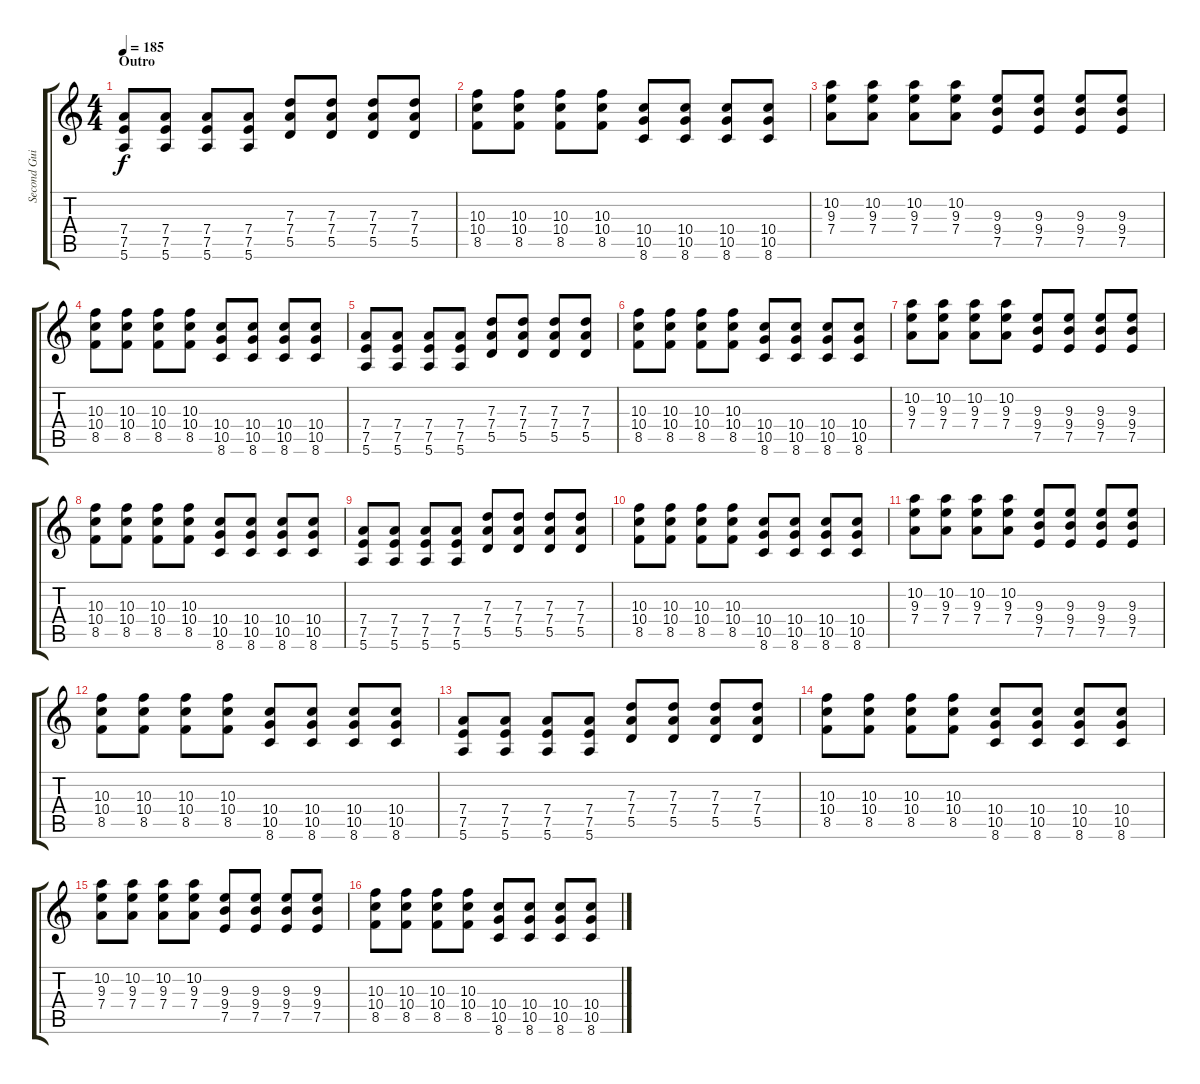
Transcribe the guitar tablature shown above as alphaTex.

\track ("Second Guitar" "Second Gui") {instrument distortionguitar}
\staff {score tabs}
\tuning (E4 B3 G3 D3 A2 E2) {hide}
\ts (4 4)
\section ("" "Outro")
\tempo 185
\clef g2
\ks c
(7.4 7.5 5.6).8{dy f} (7.4 7.5 5.6).8 (7.4 7.5 5.6).8 (7.4 7.5 5.6).8 (7.3 7.4 5.5).8 (7.3 7.4 5.5).8 (7.3 7.4 5.5).8 (7.3 7.4 5.5).8 |
(10.3 10.4 8.5).8 (10.3 10.4 8.5).8 (10.3 10.4 8.5).8 (10.3 10.4 8.5).8 (10.4 10.5 8.6).8 (10.4 10.5 8.6).8 (10.4 10.5 8.6).8 (10.4 10.5 8.6).8 |
(10.2 9.3 7.4).8 (10.2 9.3 7.4).8 (10.2 9.3 7.4).8 (10.2 9.3 7.4).8 (9.3 9.4 7.5).8 (9.3 9.4 7.5).8 (9.3 9.4 7.5).8 (9.3 9.4 7.5).8 |
(10.3 10.4 8.5).8 (10.3 10.4 8.5).8 (10.3 10.4 8.5).8 (10.3 10.4 8.5).8 (10.4 10.5 8.6).8 (10.4 10.5 8.6).8 (10.4 10.5 8.6).8 (10.4 10.5 8.6).8 |
(7.4 7.5 5.6).8 (7.4 7.5 5.6).8 (7.4 7.5 5.6).8 (7.4 7.5 5.6).8 (7.3 7.4 5.5).8 (7.3 7.4 5.5).8 (7.3 7.4 5.5).8 (7.3 7.4 5.5).8 |
(10.3 10.4 8.5).8 (10.3 10.4 8.5).8 (10.3 10.4 8.5).8 (10.3 10.4 8.5).8 (10.4 10.5 8.6).8 (10.4 10.5 8.6).8 (10.4 10.5 8.6).8 (10.4 10.5 8.6).8 |
(10.2 9.3 7.4).8 (10.2 9.3 7.4).8 (10.2 9.3 7.4).8 (10.2 9.3 7.4).8 (9.3 9.4 7.5).8 (9.3 9.4 7.5).8 (9.3 9.4 7.5).8 (9.3 9.4 7.5).8 |
(10.3 10.4 8.5).8 (10.3 10.4 8.5).8 (10.3 10.4 8.5).8 (10.3 10.4 8.5).8 (10.4 10.5 8.6).8 (10.4 10.5 8.6).8 (10.4 10.5 8.6).8 (10.4 10.5 8.6).8 |
(7.4 7.5 5.6).8 (7.4 7.5 5.6).8 (7.4 7.5 5.6).8 (7.4 7.5 5.6).8 (7.3 7.4 5.5).8 (7.3 7.4 5.5).8 (7.3 7.4 5.5).8 (7.3 7.4 5.5).8 |
(10.3 10.4 8.5).8 (10.3 10.4 8.5).8 (10.3 10.4 8.5).8 (10.3 10.4 8.5).8 (10.4 10.5 8.6).8 (10.4 10.5 8.6).8 (10.4 10.5 8.6).8 (10.4 10.5 8.6).8 |
(10.2 9.3 7.4).8 (10.2 9.3 7.4).8 (10.2 9.3 7.4).8 (10.2 9.3 7.4).8 (9.3 9.4 7.5).8 (9.3 9.4 7.5).8 (9.3 9.4 7.5).8 (9.3 9.4 7.5).8 |
(10.3 10.4 8.5).8 (10.3 10.4 8.5).8 (10.3 10.4 8.5).8 (10.3 10.4 8.5).8 (10.4 10.5 8.6).8 (10.4 10.5 8.6).8 (10.4 10.5 8.6).8 (10.4 10.5 8.6).8 |
(7.4 7.5 5.6).8 (7.4 7.5 5.6).8 (7.4 7.5 5.6).8 (7.4 7.5 5.6).8 (7.3 7.4 5.5).8 (7.3 7.4 5.5).8 (7.3 7.4 5.5).8 (7.3 7.4 5.5).8 |
(10.3 10.4 8.5).8 (10.3 10.4 8.5).8 (10.3 10.4 8.5).8 (10.3 10.4 8.5).8 (10.4 10.5 8.6).8 (10.4 10.5 8.6).8 (10.4 10.5 8.6).8 (10.4 10.5 8.6).8 |
(10.2 9.3 7.4).8 (10.2 9.3 7.4).8 (10.2 9.3 7.4).8 (10.2 9.3 7.4).8 (9.3 9.4 7.5).8 (9.3 9.4 7.5).8 (9.3 9.4 7.5).8 (9.3 9.4 7.5).8 |
(10.3 10.4 8.5).8 (10.3 10.4 8.5).8 (10.3 10.4 8.5).8 (10.3 10.4 8.5).8 (10.4 10.5 8.6).8 (10.4 10.5 8.6).8 (10.4 10.5 8.6).8 (10.4 10.5 8.6).8
